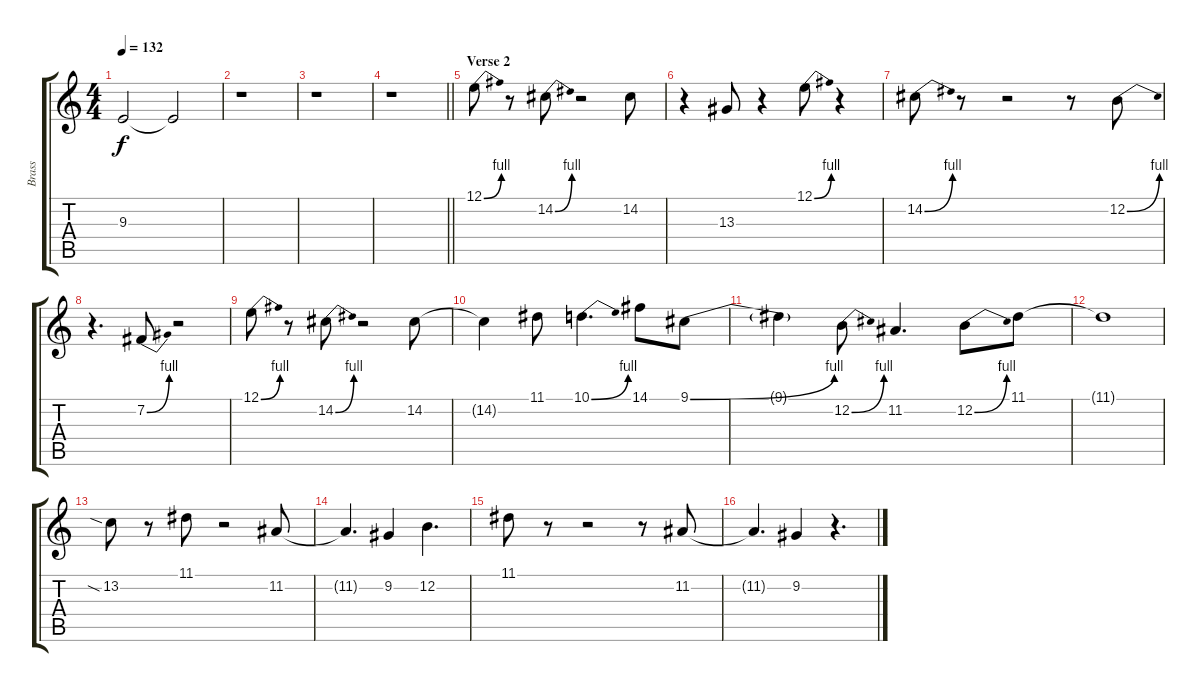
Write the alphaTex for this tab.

\track ("Brass" "Brass") {instrument brasssection}
\staff {score tabs}
\tuning (E4 B3 G3 D3 A2 E2) {hide}
\ts (4 4)
\tempo 132
\clef g2
\ks c
9.3{t}.2{dy f} 9.3{t}.2{volume 0} |
r.1{volume 15} |
r.1 |
\barLineRight lightlight
r.1 |
\section ("" "Verse 2")
12.1{be (bend 0 0 60 4)}.8 r.8 14.2{be (bend 0 0 60 4)}.8 r.2 14.2.8 |
r.4 13.3.8 r.4 12.1{be (bend 0 0 60 4)}.8 r.4 |
14.2{be (bend 0 0 60 4)}.8 r.8 r.2 r.8 12.2{be (bend 0 0 60 4)}.8 |
r.4{d} 7.2{be (bend 0 0 60 4)}.8 r.2 |
12.1{be (bend 0 0 60 4)}.8 r.8 14.2{be (bend 0 0 60 4)}.8 r.2 14.2.8 |
14.2{t}.4 11.1.8 10.1{be (bend 0 0 60 4)}.4{d} 14.1.8 9.1{be (bend 0 0 60 4)}.8 |
9.1{t}.4 12.2{be (bend 0 0 60 4)}.8 11.2.4{d} 12.2{be (bend 0 0 60 4)}.8 11.1.8 |
11.1{t}.1 |
13.2{sia}.8 r.8 11.1.8 r.2 11.2.8 |
11.2{t}.4{d} 9.2.4 12.2.4{d} |
11.1.8 r.8 r.2 r.8 11.2.8 |
11.2{t}.4{d} 9.2.4 r.4{d}
